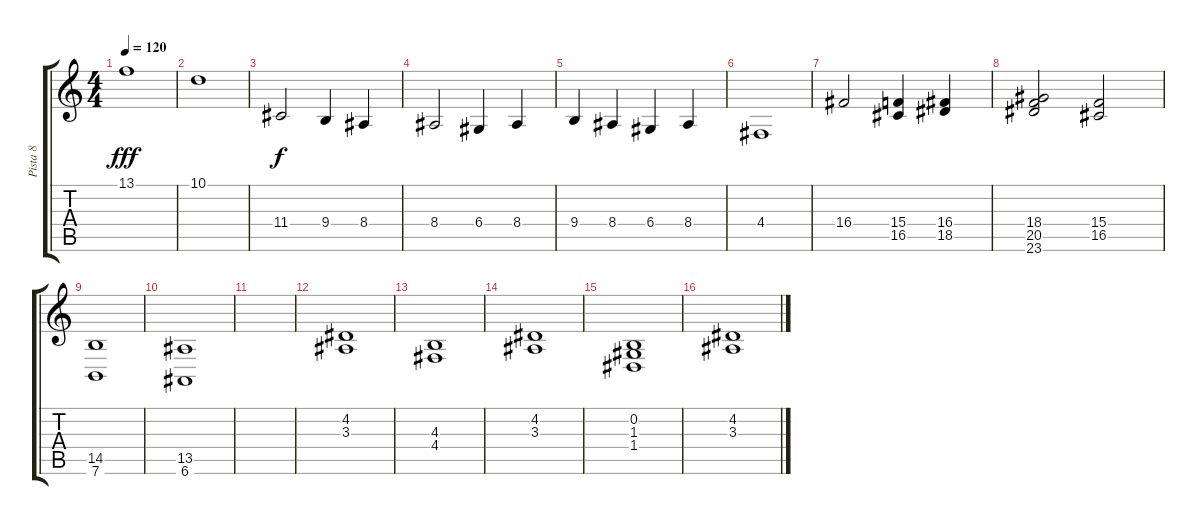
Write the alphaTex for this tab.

\track ("Pista 8" "Pista 8") {instrument stringensemble1}
\staff {score tabs}
\tuning (E4 B3 G3 D3 A2 E2) {hide}
\ts (4 4)
\tempo 120
\clef g2
\ks c
13.1.1{dy fff} |
10.1.1 |
11.4.2{dy f} 9.4.4 8.4.4 |
8.4.2 6.4.4 8.4.4 |
9.4.4 8.4.4 6.4.4 8.4.4 |
4.4.1 |
16.4.2 (15.4 16.5).4 (16.4 18.5).4 |
(18.4 20.5 23.6).2 (15.4 16.5).2 |
(14.5 7.6).1 |
(13.5 6.6).1 |
|
(4.2 3.3).1 |
(4.3 4.4).1 |
(4.2 3.3).1 |
(0.2 1.3 1.4).1 |
(4.2 3.3).1
